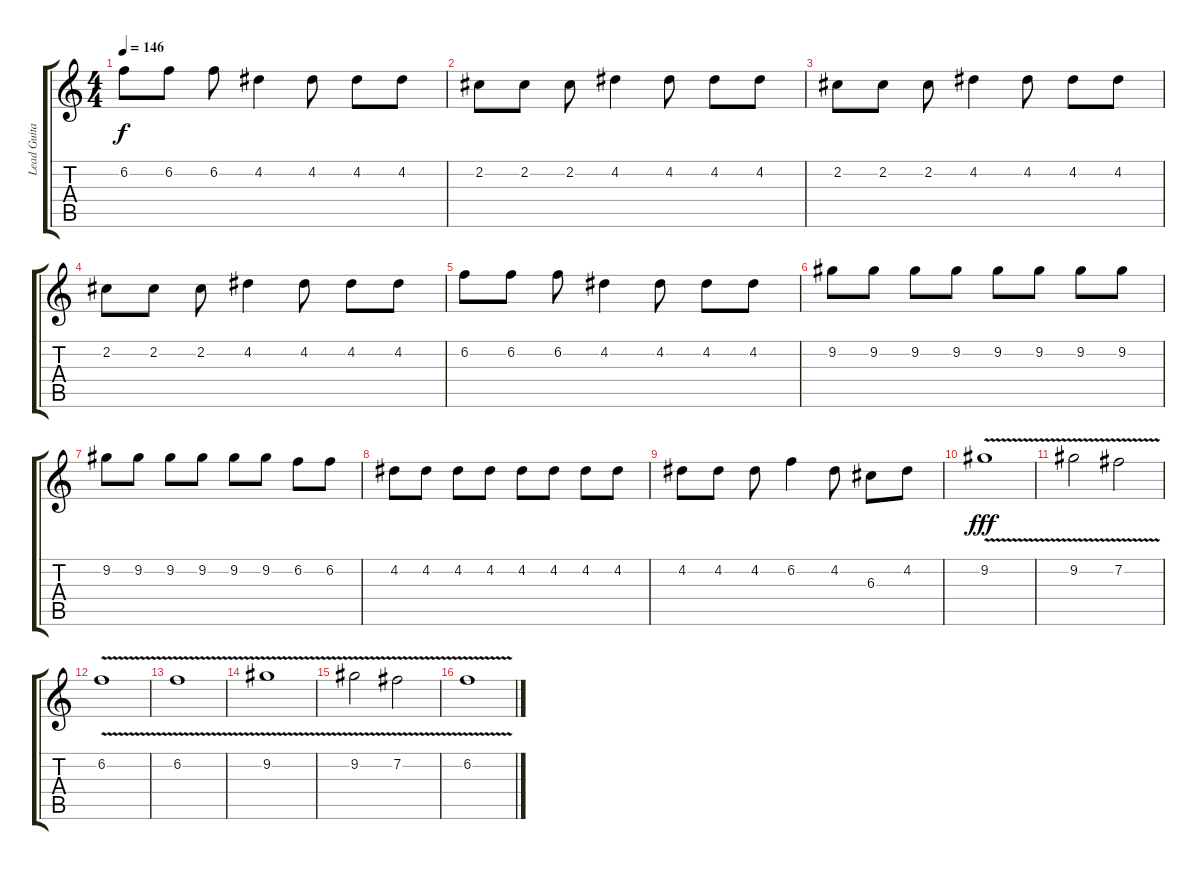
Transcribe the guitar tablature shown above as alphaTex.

\track ("Lead Guitar (Donahue)" "Lead Guita") {instrument overdrivenguitar}
\staff {score tabs}
\tuning (E4 B3 G3 D3 A2 E2) {hide}
\ts (4 4)
\tempo 146
\clef g2
\ks c
6.2.8{dy f} 6.2.8 6.2.8 4.2.4 4.2.8 4.2.8 4.2.8 |
2.2.8 2.2.8 2.2.8 4.2.4 4.2.8 4.2.8 4.2.8 |
2.2.8 2.2.8 2.2.8 4.2.4 4.2.8 4.2.8 4.2.8 |
2.2.8 2.2.8 2.2.8 4.2.4 4.2.8 4.2.8 4.2.8 |
6.2.8 6.2.8 6.2.8 4.2.4 4.2.8 4.2.8 4.2.8 |
9.2.8 9.2.8 9.2.8 9.2.8 9.2.8 9.2.8 9.2.8 9.2.8 |
9.2.8 9.2.8 9.2.8 9.2.8 9.2.8 9.2.8 6.2.8 6.2.8 |
4.2.8 4.2.8 4.2.8 4.2.8 4.2.8 4.2.8 4.2.8 4.2.8 |
4.2.8 4.2.8 4.2.8 6.2.4 4.2.8 6.3.8 4.2.8 |
9.2{v}.1{dy fff} |
9.2{v}.2 7.2{v}.2 |
6.2{v}.1 |
6.2{v}.1 |
9.2{v}.1 |
9.2{v}.2 7.2{v}.2 |
6.2{v}.1
